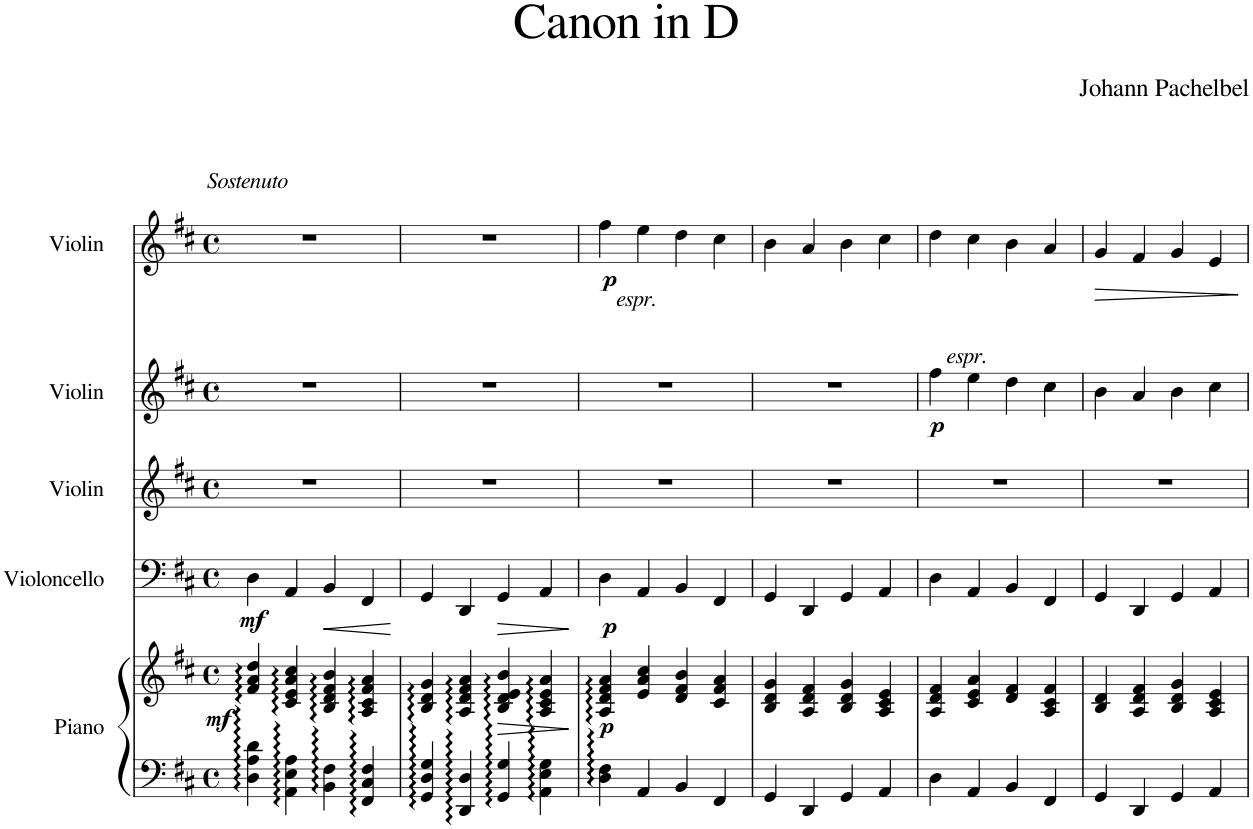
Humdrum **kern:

**kern	**kern	**dynam	**kern	**dynam	**kern	**kern	**dynam	**kern	**dynam
*part5	*part5	*part5	*part4	*part4	*part3	*part2	*part2	*part1	*part1
*staff6	*staff5	*staff5/6	*staff4	*staff4	*staff3	*staff2	*staff2	*staff1	*staff1
*I"Piano	*	*	*I"Violoncello	*	*I"Violin	*I"Violin	*	*I"Violin	*
*I'Pno	*	*	*I'Vc	*	*I'Vln	*I'Vln	*	*I'Vln	*
*clefF4	*clefG2	*	*clefF4	*	*clefG2	*clefG2	*	*clefG2	*
*k[f#c#]	*k[f#c#]	*	*k[f#c#]	*	*k[f#c#]	*k[f#c#]	*	*k[f#c#]	*
*M4/4	*M4/4	*	*M4/4	*	*M4/4	*M4/4	*	*M4/4	*
*met(c)	*met(c)	*	*met(c)	*	*met(c)	*met(c)	*	*met(c)	*
=1	=1	=1	=1	=1	=1	=1	=1	=1	=1
!	!	!	!	!	!	!	!	!LO:TX:a:i:t=Sostenuto	!
!	!	!LO:DY:b	!	!LO:DY:b	!	!	!	!	!
4D\:: 4A\:: 4d\::	4f#/:: 4a/:: 4dd/::	mf	4D\	mf	1r	1r	.	1r	.
4AA\:: 4E\:: 4A\::	4c#/:: 4e/:: 4a/:: 4cc#/::	.	4AA/	.	.	.	.	.	.
!	!	!	!	!LO:HP:b	!	!	!	!	!
4BB\:: 4F#\::	4B/:: 4d/:: 4f#/:: 4b/::	.	4BB/	<	.	.	.	.	.
4FF#/:: 4C#/:: 4F#/::	4A/:: 4c#/:: 4f#/:: 4a/::	.	4FF#/	.	.	.	.	.	.
.	.	.	.	[	.	.	.	.	.
=2	=2	=2	=2	=2	=2	=2	=2	=2	=2
4GG/:: 4D/:: 4G/::	4B/:: 4d/:: 4g/::	.	4GG/	.	1r	1r	.	1r	.
4DD/:: 4D/::	4A/:: 4d/:: 4f#/:: 4a/::	.	4DD/	.	.	.	.	.	.
!	!	!LO:HP:b	!	!LO:HP:b	!	!	!	!	!
4GG/:: 4G/::	4B/:: 4d/:: 4e/:: 4b/::	>	4GG/	>	.	.	.	.	.
4AA\:: 4E\:: 4G\::	4A/:: 4c#/:: 4e/:: 4a/::	.	4AA/	.	.	.	.	.	.
.	.	]	.	]	.	.	.	.	.
=3	=3	=3	=3	=3	=3	=3	=3	=3	=3
!	!	!	!	!	!	!	!	!LO:TX:b:i:t=espr.	!
!	!	!LO:DY:b	!	!LO:DY:b	!	!	!	!	!LO:DY:b
4D\:: 4F#\::	4A/:: 4d/:: 4f#/:: 4a/::	p	4D\	p	1r	1r	.	4ff#\	p
4AA/	4e/ 4a/ 4cc#/	.	4AA/	.	.	.	.	4ee\	.
4BB/	4d/ 4f#/ 4b/	.	4BB/	.	.	.	.	4dd\	.
4FF#/	4c#/ 4f#/ 4a/	.	4FF#/	.	.	.	.	4cc#\	.
=4	=4	=4	=4	=4	=4	=4	=4	=4	=4
4GG/	4B/ 4d/ 4g/	.	4GG/	.	1r	1r	.	4b\	.
4DD/	4A/ 4d/ 4f#/	.	4DD/	.	.	.	.	4a/	.
4GG/	4B/ 4d/ 4g/	.	4GG/	.	.	.	.	4b\	.
4AA/	4A/ 4c#/ 4e/	.	4AA/	.	.	.	.	4cc#\	.
=5	=5	=5	=5	=5	=5	=5	=5	=5	=5
!	!	!	!	!	!	!	!	!LO:TX:b:i:t=espr.	!
!	!	!	!	!	!	!	!LO:DY:b	!	!
4D\	4A/ 4d/ 4f#/	.	4D\	.	1r	4ff#\	p	4dd\	.
4AA/	4c#/ 4e/ 4a/	.	4AA/	.	.	4ee\	.	4cc#\	.
4BB/	4d/ 4f#/	.	4BB/	.	.	4dd\	.	4b\	.
4FF#/	4A/ 4c#/ 4f#/	.	4FF#/	.	.	4cc#\	.	4a/	.
=6	=6	=6	=6	=6	=6	=6	=6	=6	=6
!	!	!	!	!	!	!	!	!	!LO:HP:b
4GG/	4B/ 4d/	.	4GG/	.	1r	4b\	.	4g/	>
4DD/	4A/ 4d/ 4f#/	.	4DD/	.	.	4a/	.	4f#/	.
4GG/	4B/ 4d/ 4g/	.	4GG/	.	.	4b\	.	4g/	.
4AA/	4A/ 4c#/ 4e/	.	4AA/	.	.	4cc#\	.	4e/	.
.	.	.	.	.	.	.	.	.	]
=	=	=	=	=	=	=	=	=	=
*-	*-	*-	*-	*-	*-	*-	*-	*-	*-
